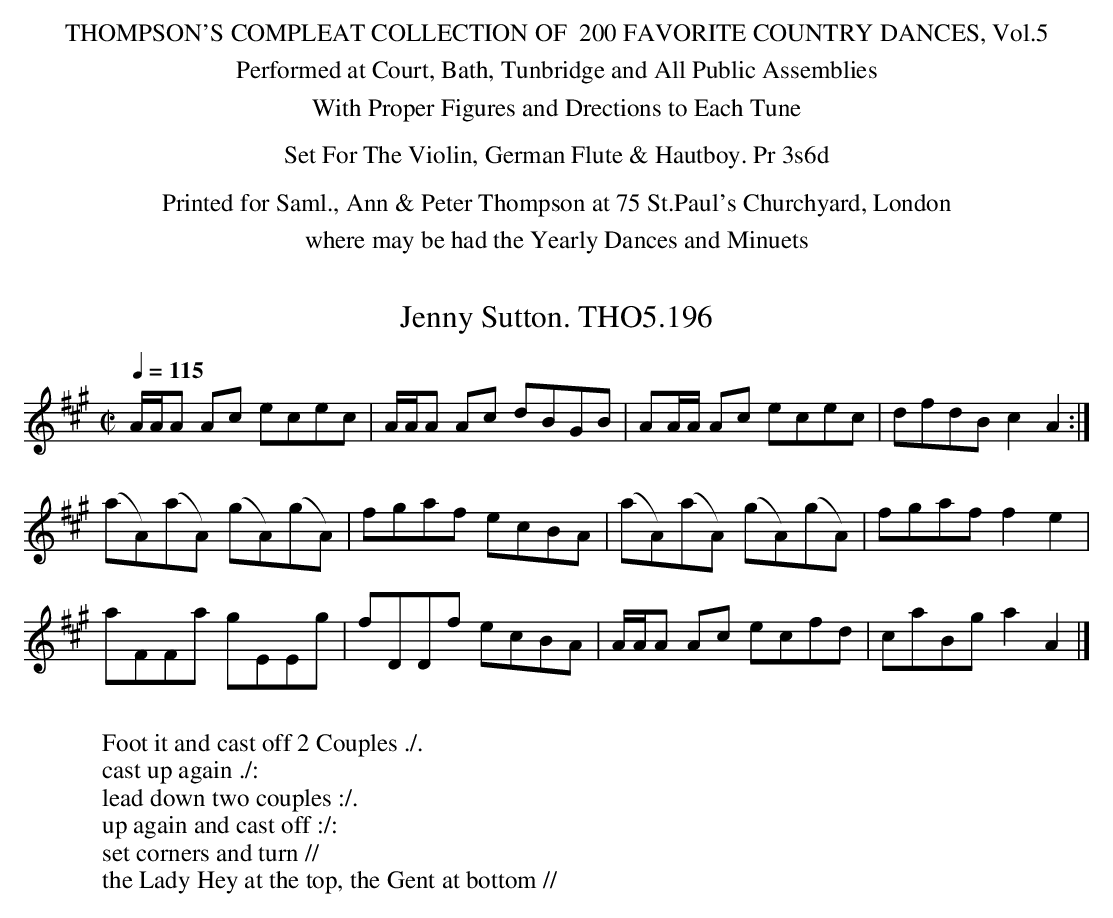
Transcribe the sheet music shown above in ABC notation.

X:1
T:Jenny Sutton. THO5.196
M:C|
L:1/8
Q:1/4=115
K:A
A/A/A Ac ecec|A/A/A Ac dBGB|AA/A/ Ac ecec|dfdB c2A2:|
(aA)(aA) (gA)(gA)|fgaf ecBA|(aA)(aA) (gA)(gA)|fgaf f2e2|
aFFa gEEg|fDDf ecBA|A/A/A Ac ecfd|caBg a2A2|]
W:
W:Foot it and cast off 2 Couples ./.
W:cast up again ./:
W:lead down two couples :/.
W:up again and cast off :/:
W:set corners and turn //
W:the Lady Hey at the top, the Gent at bottom //
